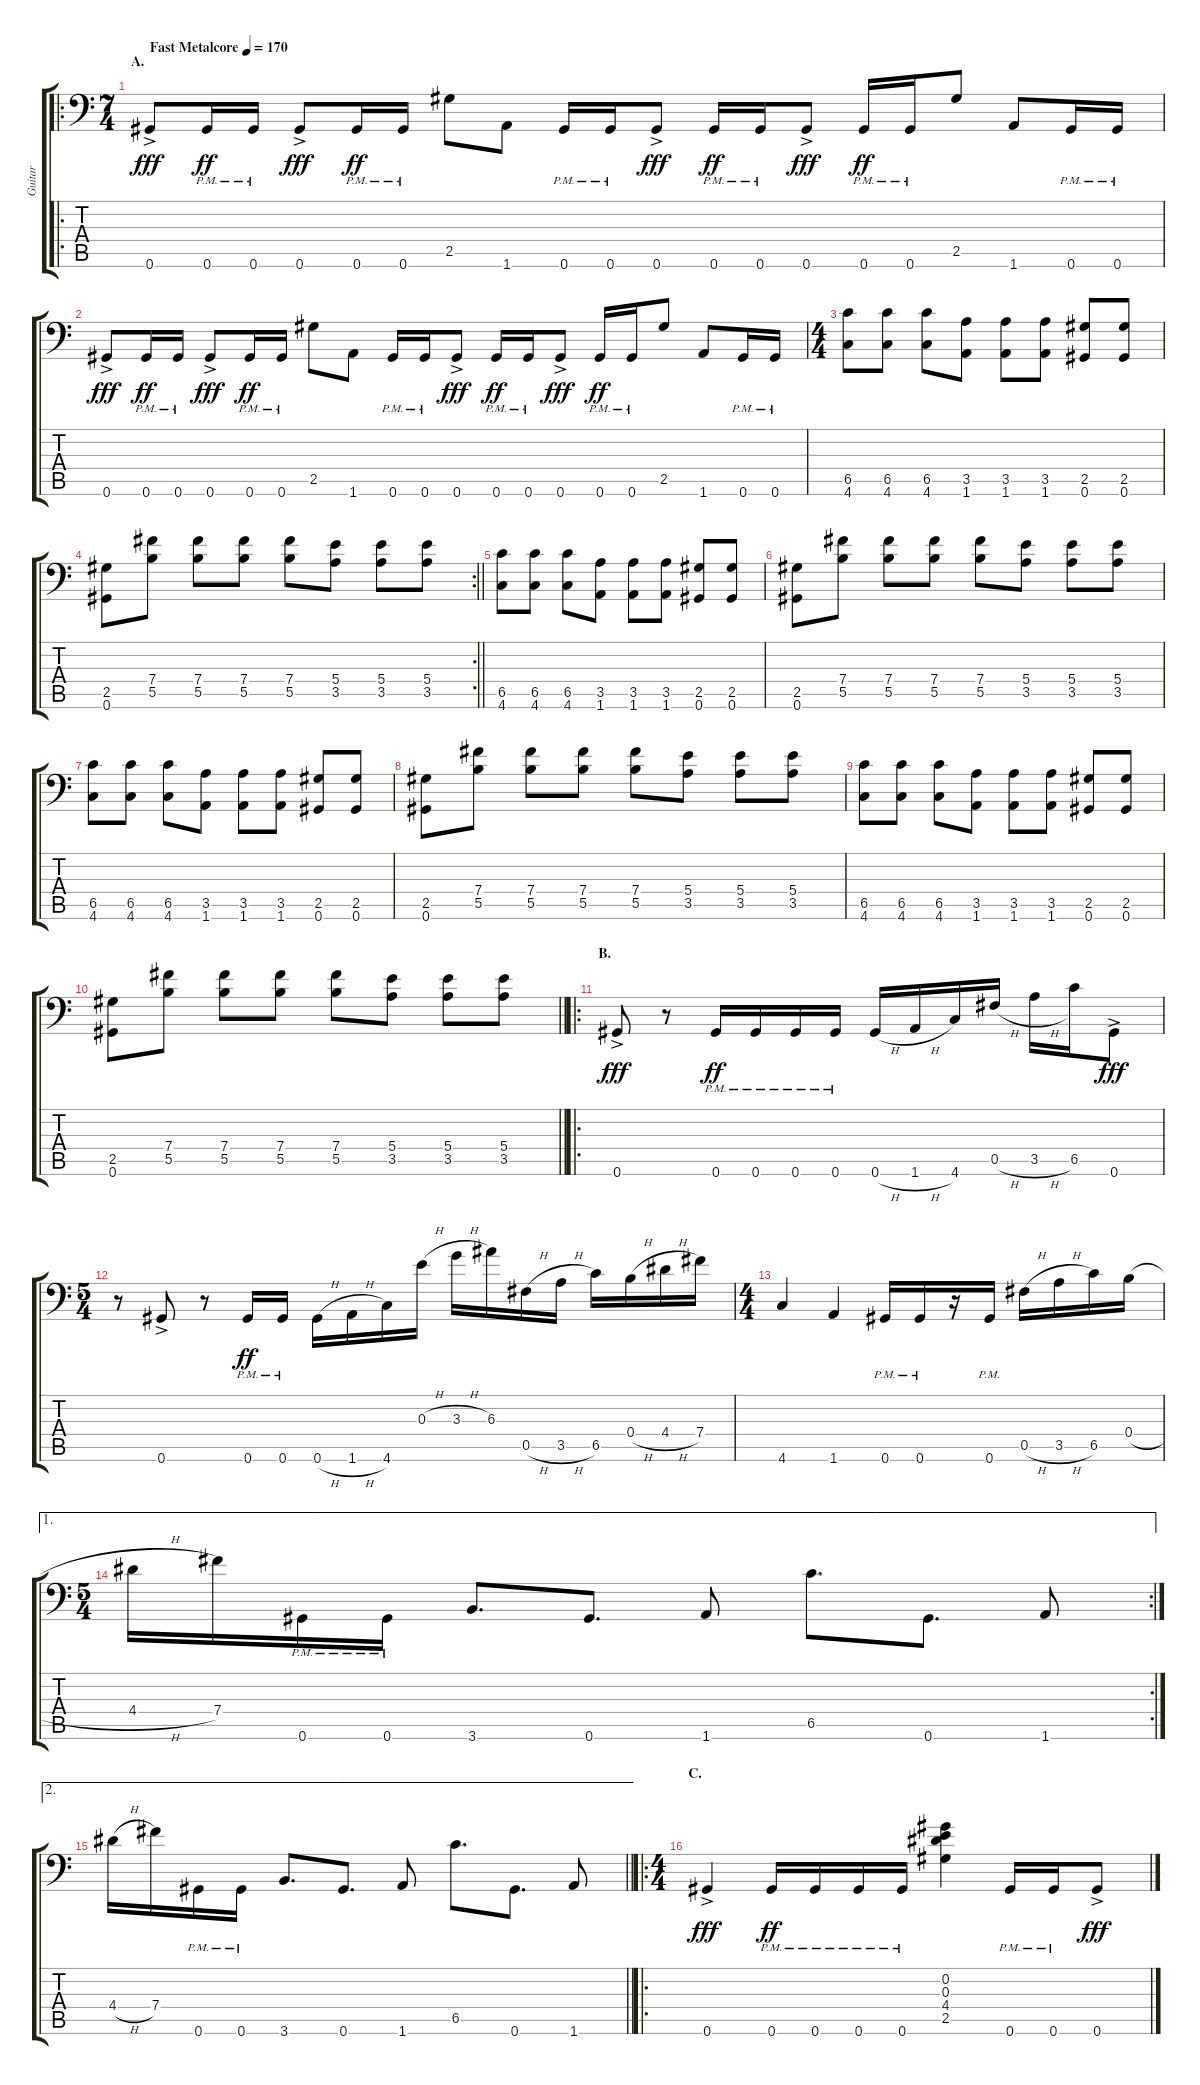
\track ("Guitar" "Guitar") {instrument distortionguitar}
\staff {score tabs}
\tuning (Db4 Ab3 E3 B2 Gb2 Ab1) {hide}
\ro
\ts (7 4)
\section ("" "A.")
\tempo (170 "Fast Metalcore")
\clef f4
\ks c
0.6{ac}.8{dy fff instrument distortionguitar} 0.6{pm}.16{dy ff} 0.6{pm}.16 0.6{ac}.8{dy fff} 0.6{pm}.16{dy ff} 0.6{pm}.16 2.5.8 1.6.8 0.6{pm}.16 0.6{pm}.16 0.6{ac}.8{dy fff} 0.6{pm}.16{dy ff} 0.6{pm}.16 0.6{ac}.8{dy fff} 0.6{pm}.16{dy ff} 0.6{pm}.16 2.5.8 1.6.8 0.6{pm}.16 0.6{pm}.16 |
0.6{ac}.8{dy fff} 0.6{pm}.16{dy ff} 0.6{pm}.16 0.6{ac}.8{dy fff} 0.6{pm}.16{dy ff} 0.6{pm}.16 2.5.8 1.6.8 0.6{pm}.16 0.6{pm}.16 0.6{ac}.8{dy fff} 0.6{pm}.16{dy ff} 0.6{pm}.16 0.6{ac}.8{dy fff} 0.6{pm}.16{dy ff} 0.6{pm}.16 2.5.8 1.6.8 0.6{pm}.16 0.6{pm}.16 |
\ts (4 4)
(6.5 4.6).8 (6.5 4.6).8 (6.5 4.6).8 (3.5 1.6).8 (3.5 1.6).8 (3.5 1.6).8 (2.5 0.6).8 (2.5 0.6).8 |
\rc 2
\barLineRight lightlight
(2.5 0.6).8 (7.4 5.5).8 (7.4 5.5).8 (7.4 5.5).8 (7.4 5.5).8 (5.4 3.5).8 (5.4 3.5).8 (5.4 3.5).8 |
\section ("" "")
(6.5 4.6).8 (6.5 4.6).8 (6.5 4.6).8 (3.5 1.6).8 (3.5 1.6).8 (3.5 1.6).8 (2.5 0.6).8 (2.5 0.6).8 |
(2.5 0.6).8 (7.4 5.5).8 (7.4 5.5).8 (7.4 5.5).8 (7.4 5.5).8 (5.4 3.5).8 (5.4 3.5).8 (5.4 3.5).8 |
(6.5 4.6).8 (6.5 4.6).8 (6.5 4.6).8 (3.5 1.6).8 (3.5 1.6).8 (3.5 1.6).8 (2.5 0.6).8 (2.5 0.6).8 |
(2.5 0.6).8 (7.4 5.5).8 (7.4 5.5).8 (7.4 5.5).8 (7.4 5.5).8 (5.4 3.5).8 (5.4 3.5).8 (5.4 3.5).8 |
(6.5 4.6).8 (6.5 4.6).8 (6.5 4.6).8 (3.5 1.6).8 (3.5 1.6).8 (3.5 1.6).8 (2.5 0.6).8 (2.5 0.6).8 |
\barLineRight lightlight
(2.5 0.6).8 (7.4 5.5).8 (7.4 5.5).8 (7.4 5.5).8 (7.4 5.5).8 (5.4 3.5).8 (5.4 3.5).8 (5.4 3.5).8 |
\ro
\section ("" "B.")
0.6{ac}.8{dy fff} r.8 0.6{pm}.16{dy ff} 0.6{pm}.16 0.6{pm}.16 0.6{pm}.16 0.6{h}.16 1.6{h}.16 4.6.16 0.5{h}.16 3.5{h}.16 6.5.16 0.6{ac}.8{dy fff} |
\ts (5 4)
r.8 0.6{ac}.8 r.8 0.6{pm}.16{dy ff} 0.6{pm}.16 0.6{h}.16 1.6{h}.16 4.6.16 0.3{h}.16 3.3{h}.16 6.3.16 0.5{h}.16 3.5{h}.16 6.5.16 0.4{h}.16 4.4{h}.16 7.4.16 |
\ts (4 4)
4.6.4 1.6.4 0.6{pm}.16 0.6{pm}.16 r.16 0.6{pm}.16 0.5{h}.16 3.5{h}.16 6.5.16 0.4{h}.16 |
\ae 1
\rc 2
\ts (5 4)
4.4{h}.16 7.4.16 0.6{pm}.16 0.6{pm}.16 3.6.8{d} 0.6.8{d} 1.6.8 6.5.8{d} 0.6.8{d} 1.6.8 |
\ae 2
\barLineRight lightlight
4.4{h}.16 7.4.16 0.6{pm}.16 0.6{pm}.16 3.6.8{d} 0.6.8{d} 1.6.8 6.5.8{d} 0.6.8{d} 1.6.8 |
\ro
\ts (4 4)
\section ("" "C.")
0.6{ac}.4{dy fff} 0.6{pm}.16{dy ff} 0.6{pm}.16 0.6{pm}.16 0.6{pm}.16 (0.2 0.3 4.4 2.5).4 0.6{pm}.16 0.6{pm}.16 0.6{ac}.8{dy fff}
